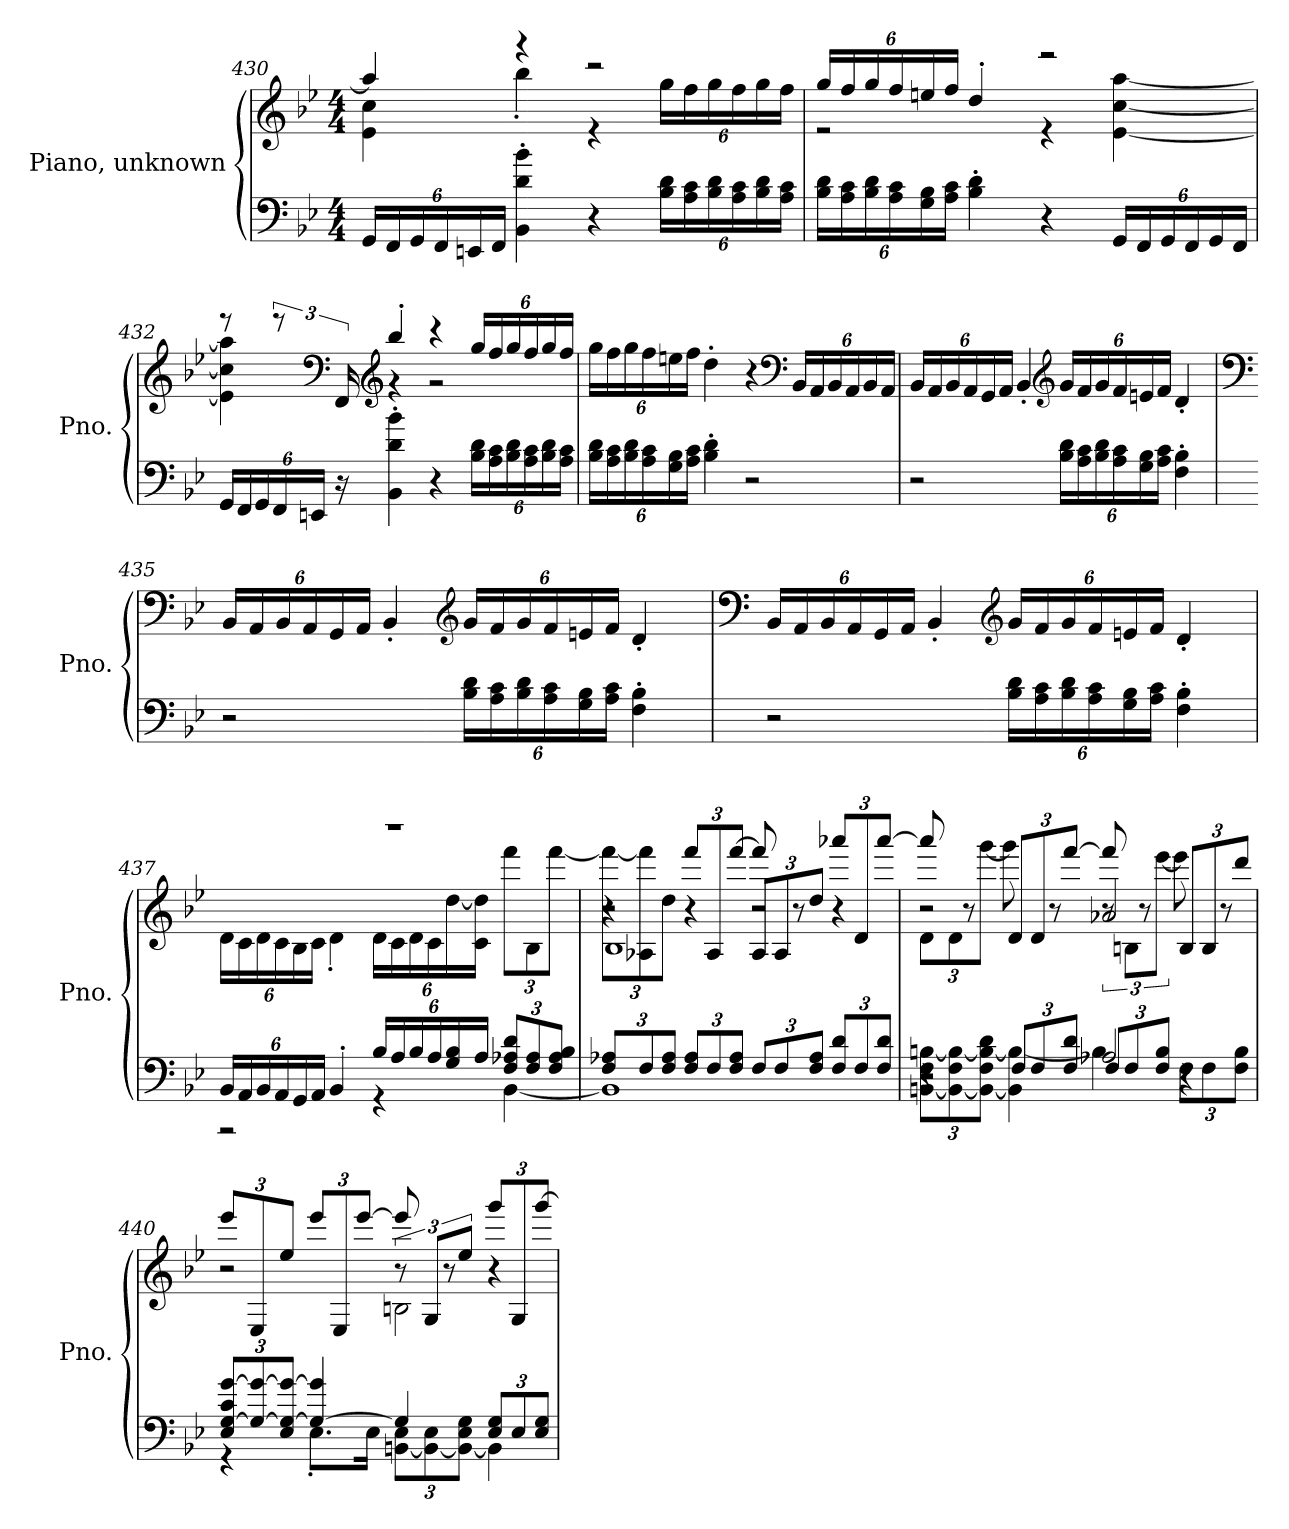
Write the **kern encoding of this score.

**kern	**kern
*part1	*part1
*staff2	*staff1
*I"Piano, unknown	*
*I'Pno.	*
!!LO:LB:g=z
*clefF4	*clefG2
*k[b-e-]	*k[b-e-]
*M4/4	*M4/4
*Xbrackettup	*
=430	=430
*	*^
24GG/LL	4aa/]	4e-\ 4cc\
24FF/	.	.
24GG/	.	.
24FF/	.	.
24EEn/	.	.
24FF/JJ	.	.
4BB-\' 4d\' 4b-\'	4r	4bb-'\
4r	2r	4r
*	*	*Xbrackettup
24B-\ 24d\LL	.	24gg\LL
24A\ 24c\	.	24ff\
24B-\ 24d\	.	24gg\
24A\ 24c\	.	24ff\
24B-\ 24d\	.	24gg\
24A\ 24c\JJ	.	24ff\JJ
=431	=431	=431
24B-\ 24d\LL	24gg/LL	2r
24A\ 24c\	24ff/	.
24B-\ 24d\	24gg/	.
24A\ 24c\	24ff/	.
24G\ 24B-\	24een/	.
24A\ 24c\JJ	24ff/JJ	.
4B-\' 4d\'	4dd'/	.
4r	2r	4r
24GG/LL	.	[4e-\ [4cc\ [4aa\
24FF/	.	.
24GG/	.	.
24FF/	.	.
24GG/	.	.
24FF/JJ	.	.
!!LO:LB:g=z	!!
=432	=432	=432
24GG/LL	8r	4e-\] 4cc\] 4aa\]
24FF/	.	.
24GG/	.	.
*brackettup	*brackettup	*
24FF/	12r	.
24EEn/JJ	.	.
*	*clefF4	*
24r	24FF/	.
*	*clefG2	*
4BB-\' 4d\' 4b-\'	4bb-'/	4r
4r	4r	2r
*Xbrackettup	*Xbrackettup	*
24B-\ 24d\LL	24gg/LL	.
24A\ 24c\	24ff/	.
24B-\ 24d\	24gg/	.
24A\ 24c\	24ff/	.
24B-\ 24d\	24gg/	.
24A\ 24c\JJ	24ff/JJ	.
*	*v	*v
=433	=433
24B-\ 24d\LL	24gg\LL
24A\ 24c\	24ff\
24B-\ 24d\	24gg\
24A\ 24c\	24ff\
24G\ 24B-\	24een\
24A\ 24c\JJ	24ff\JJ
4B-\' 4d\'	4dd'\
2r	4r
*	*clefF4
.	24BB-/LL
.	24AA/
.	24BB-/
.	24AA/
.	24BB-/
.	24AA/JJ
!!LO:PB:g=z
=434	=434
2r	24BB-/LL
.	24AA/
.	24BB-/
.	24AA/
.	24GG/
.	24AA/JJ
.	4BB-'/
*	*clefG2
24B-\ 24d\LL	24g/LL
24A\ 24c\	24f/
24B-\ 24d\	24g/
24A\ 24c\	24f/
24G\ 24B-\	24en/
24A\ 24c\JJ	24f/JJ
4F\' 4B-\'	4d'/
=435	=435
*	*clefF4
2r	24BB-/LL
.	24AA/
.	24BB-/
.	24AA/
.	24GG/
.	24AA/JJ
.	4BB-'/
*	*clefG2
24B-\ 24d\LL	24g/LL
24A\ 24c\	24f/
24B-\ 24d\	24g/
24A\ 24c\	24f/
24G\ 24B-\	24en/
24A\ 24c\JJ	24f/JJ
4F\' 4B-\'	4d'/
!!LO:LB:g=z
=436	=436
*	*clefF4
2r	24BB-/LL
.	24AA/
.	24BB-/
.	24AA/
.	24GG/
.	24AA/JJ
.	4BB-'/
*	*clefG2
24B-\ 24d\LL	24g/LL
24A\ 24c\	24f/
24B-\ 24d\	24g/
24A\ 24c\	24f/
24G\ 24B-\	24en/
24A\ 24c\JJ	24f/JJ
4F\' 4B-\'	4d'/
=437	=437
*^	*^
24BB-/LL	2r	1r	24d\LL
24AA/	.	.	24c\
24BB-/	.	.	24d\
24AA/	.	.	24c\
24GG/	.	.	24B-\
24AA/JJ	.	.	24c\JJ
4BB-'/	.	.	4d'\
24B-/LL	4r	.	24d\LL
24A/	.	.	24c\
24B-/	.	.	24d\
24A/	.	.	24c\
24G/ 24B-/	.	.	[24dd\
24A/JJ	.	.	24c\ 24dd\]JJ
12F/ 12A-X/ 12d/L	[4BB-\	.	12fff\L
12F/ 12A-/	.	.	12B-\
12F/ 12A-/ 12B-/J	.	.	[12fff\J
!!LO:LB:g=z
=438	=438	=438	=438
*	*	*^	*^
12F/ 12A-X/L	1BB-]	4r	12fff\L_	2r	1B-
12F/	.	.	12A-X\ 12fff\]	.	.
12F/ 12A-/J	.	.	12dd\J	.	.
12F/ 12A-/L	.	12fff/L	4r	.	.
12F/	.	12A-/	.	.	.
12F/ 12A-/J	.	[12fff/J	.	.	.
12F/L	.	8fff/]	2r	12A-/L	.
12F/	.	.	.	12A-/	.
.	.	8r	.	.	.
12F/ 12A-/J	.	.	.	12dd/J	.
12F/ 12d/L	.	12aaa-X/L	.	4r	.
12F/	.	12d/	.	.	.
12F/ 12d/J	.	[12aaa-/J	.	.	.
*	*	*	*	*v	*v
=439	=439	=439	=439	=439
*	*^	*	*	*
2r	[12BBn\ 12F\ [12Bn\L	4r	8aaa-/]	12d\L	2r
.	12BB\_ 12F\ 12B\_	.	.	12d\	.
.	.	.	8r	.	.
.	12BB\_ 12F\ 12B\_ 12d\J	.	.	[12ggg\J	.
.	4BB\] 4B\_	12F/L	12d/L	8ggg\]	.
.	.	12F/	12d/	.	.
.	.	.	.	8r	.
.	.	12F/ 12d/J	[12fff/J	.	.
*	*	*	*	*brackettup	*
2A-X/	4B\]	12F/L	8fff/]	12r	2a-X/
.	.	12F/	.	12Bn\L	.
.	.	.	8r	.	.
.	.	12F/ 12B/J	.	[12eee-\J	.
*	*	*	*Xbrackettup	*	*
.	12F\L	4r	12B/L	8eee-\]	.
.	12F\	.	12B/	.	.
.	.	.	.	8r	.
.	12F\ 12B\J	.	12ddd/J	.	.
*	*v	*v	*	*	*
!!LO:LB:g=z	!!	!!
=440	=440	=440	=440	=440
12E-/ [12G/ 12c/ [12g/L	4r	12eee-/L	2r	2r
12G/_ 12g/_	.	12E-/	.	.
12E-/ 12G/_ 12g/_J	.	12ee-/J	.	.
4G/_ 4g/]	8.E-'\L	12eee-/L	.	.
.	.	12E-/	.	.
.	.	[12eee-/J	.	.
.	16E-\Jk	.	.	.
*	*	*	*	*brackettup
4G/]	[12BBn\ 12E-\L	8eee-/]	2Bn\	12r
.	12BB\_ 12E-\	.	.	12G/L
.	.	8r	.	.
.	12BB\_ 12E-\ 12G\J	.	.	12ee-/J
*	*	*Xbrackettup	*	*
12E-/ 12G/L	4BB\]	12ggg/L	.	4r
12E-/	.	12G/	.	.
12E-/ 12G/J	.	[12ggg/J	.	.
*v	*v	*	*	*
*	*v	*v	*v
=	=
*-	*-
